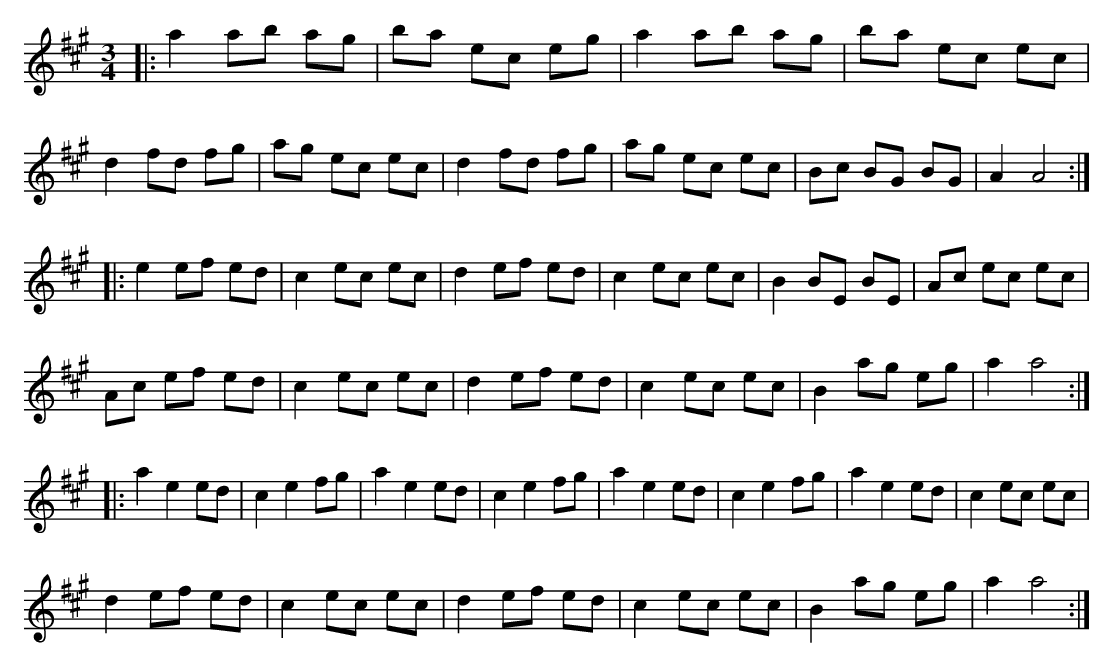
X:1
M:3/4
K:A
|:a2 ab ag|ba ec eg|a2 ab ag|ba ec ec|
d2 fd fg|ag ec ec|d2 fd fg|ag ec ec|Bc BG BG|A2 A4:|
|:e2 ef ed|c2 ec ec|d2 ef ed|c2 ec ec|B2 BE BE|Ac ec ec|
Ac ef ed|c2 ec ec|d2 ef ed|c2 ec ec|B2 ag eg|a2 a4:|
|:a2 e2 ed|c2 e2 fg|a2 e2 ed|c2 e2 fg|a2 e2 ed|c2 e2 fg|a2 e2 ed|c2 ec ec|
d2 ef ed|c2 ec ec|d2 ef ed|c2 ec ec|B2 ag eg|a2 a4:|
